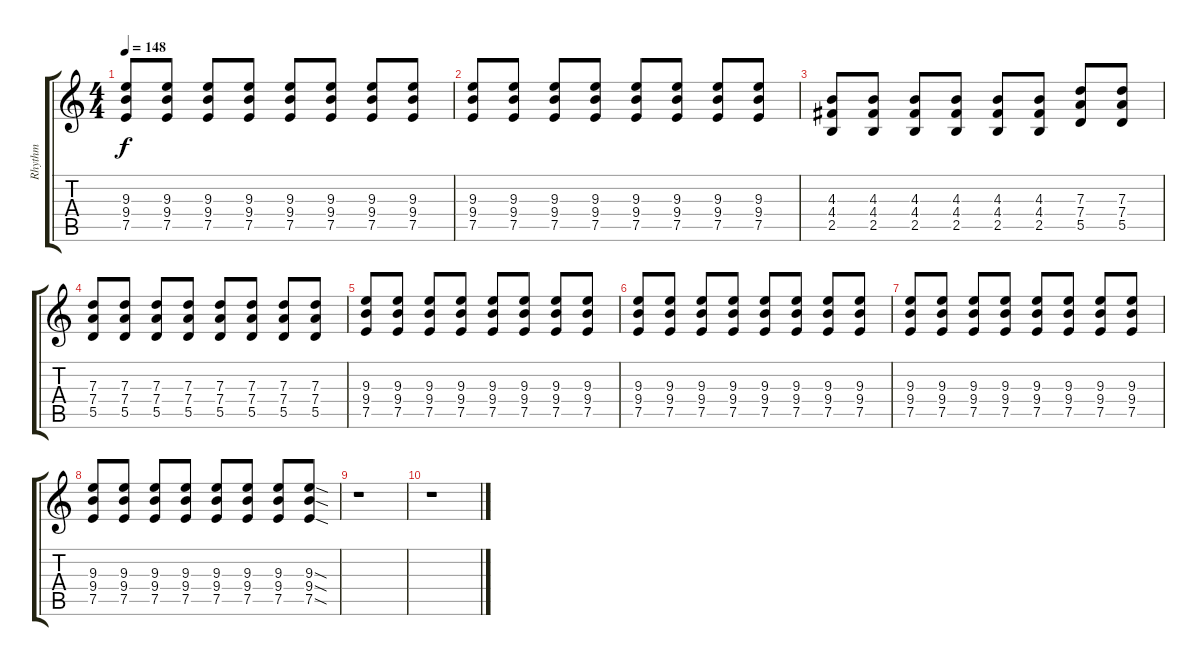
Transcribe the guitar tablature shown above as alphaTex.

\track ("Rhythm" "Rhythm") {instrument distortionguitar}
\staff {score tabs}
\tuning (E4 B3 G3 D3 A2 E2) {hide}
\ts (4 4)
\tempo 148
\clef g2
\ks c
(9.3 9.4 7.5).8{dy f} (9.3 9.4 7.5).8 (9.3 9.4 7.5).8 (9.3 9.4 7.5).8 (9.3 9.4 7.5).8 (9.3 9.4 7.5).8 (9.3 9.4 7.5).8 (9.3 9.4 7.5).8 |
(9.3 9.4 7.5).8 (9.3 9.4 7.5).8 (9.3 9.4 7.5).8 (9.3 9.4 7.5).8 (9.3 9.4 7.5).8 (9.3 9.4 7.5).8 (9.3 9.4 7.5).8 (9.3 9.4 7.5).8 |
(4.3 4.4 2.5).8 (4.3 4.4 2.5).8 (4.3 4.4 2.5).8 (4.3 4.4 2.5).8 (4.3 4.4 2.5).8 (4.3 4.4 2.5).8 (7.3 7.4 5.5).8 (7.3 7.4 5.5).8 |
(7.3 7.4 5.5).8 (7.3 7.4 5.5).8 (7.3 7.4 5.5).8 (7.3 7.4 5.5).8 (7.3 7.4 5.5).8 (7.3 7.4 5.5).8 (7.3 7.4 5.5).8 (7.3 7.4 5.5).8 |
(9.3 9.4 7.5).8 (9.3 9.4 7.5).8 (9.3 9.4 7.5).8 (9.3 9.4 7.5).8 (9.3 9.4 7.5).8 (9.3 9.4 7.5).8 (9.3 9.4 7.5).8 (9.3 9.4 7.5).8 |
(9.3 9.4 7.5).8 (9.3 9.4 7.5).8 (9.3 9.4 7.5).8 (9.3 9.4 7.5).8 (9.3 9.4 7.5).8 (9.3 9.4 7.5).8 (9.3 9.4 7.5).8 (9.3 9.4 7.5).8 |
(9.3 9.4 7.5).8 (9.3 9.4 7.5).8 (9.3 9.4 7.5).8 (9.3 9.4 7.5).8 (9.3 9.4 7.5).8 (9.3 9.4 7.5).8 (9.3 9.4 7.5).8 (9.3 9.4 7.5).8 |
(9.3 9.4 7.5).8 (9.3 9.4 7.5).8 (9.3 9.4 7.5).8 (9.3 9.4 7.5).8 (9.3 9.4 7.5).8 (9.3 9.4 7.5).8 (9.3 9.4 7.5).8 (9.3{sod} 9.4{sod} 7.5{sod}).8 |
r.1 |
r.1
